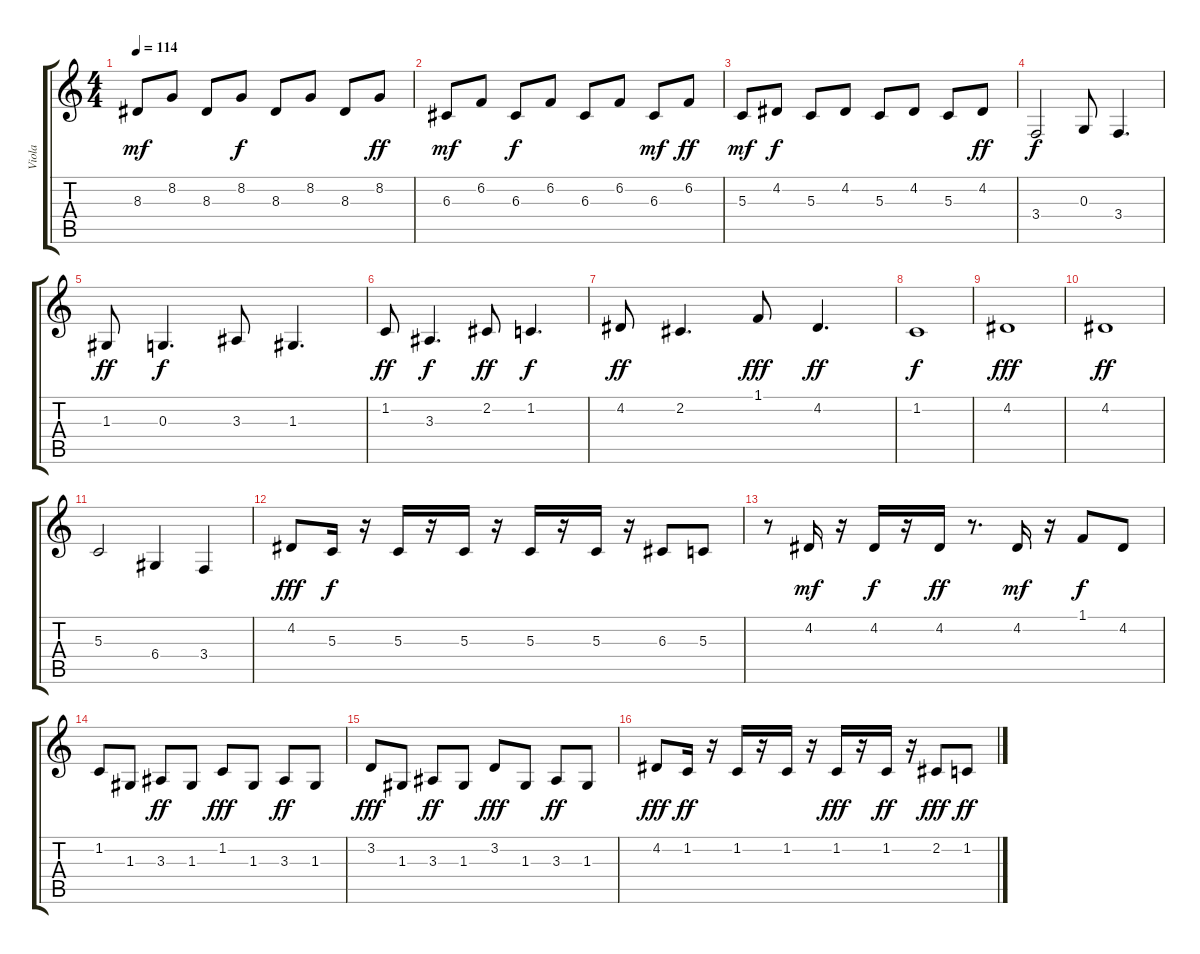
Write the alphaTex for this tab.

\track ("Viola" "Viola") {instrument stringensemble1}
\staff {score tabs}
\tuning (E4 B3 G3 D3 A2 E2) {hide}
\ts (4 4)
\tempo 114
\clef g2
\ks c
8.3.8{dy mf} 8.2.8 8.3.8 8.2.8{dy f} 8.3.8 8.2.8 8.3.8 8.2.8{dy ff} |
6.3.8{dy mf} 6.2.8 6.3.8{dy f} 6.2.8 6.3.8 6.2.8 6.3.8{dy mf} 6.2.8{dy ff} |
5.3.8{dy mf} 4.2.8{dy f} 5.3.8 4.2.8 5.3.8 4.2.8 5.3.8 4.2.8{dy ff} |
3.4.2{dy f} 0.3.8 3.4.4{d} |
1.3.8{dy ff} 0.3.4{d dy f} 3.3.8 1.3.4{d} |
1.2.8{dy ff} 3.3.4{d dy f} 2.2.8{dy ff} 1.2.4{d dy f} |
4.2.8{dy ff} 2.2.4{d} 1.1.8{dy fff} 4.2.4{d dy ff} |
1.2.1{dy f} |
4.2.1{dy fff} |
4.2.1{dy ff} |
5.3.2 6.4.4 3.4.4 |
4.2.8{dy fff} 5.3.16{dy f} r.16 5.3.16 r.16 5.3.16 r.16 5.3.16 r.16 5.3.16 r.16 6.3.8 5.3.8 |
r.8 4.2.16{dy mf} r.16 4.2.16{dy f} r.16 4.2.16{dy ff} r.8{d} 4.2.16{dy mf} r.16 1.1.8{dy f} 4.2.8 |
1.2.8 1.3.8 3.3.8{dy ff} 1.3.8 1.2.8{dy fff} 1.3.8 3.3.8{dy ff} 1.3.8 |
3.2.8{dy fff} 1.3.8 3.3.8{dy ff} 1.3.8 3.2.8{dy fff} 1.3.8 3.3.8{dy ff} 1.3.8 |
4.2.8{dy fff} 1.2.16{dy ff} r.16 1.2.16 r.16 1.2.16 r.16 1.2.16{dy fff} r.16 1.2.16{dy ff} r.16 2.2.8{dy fff} 1.2.8{dy ff}
